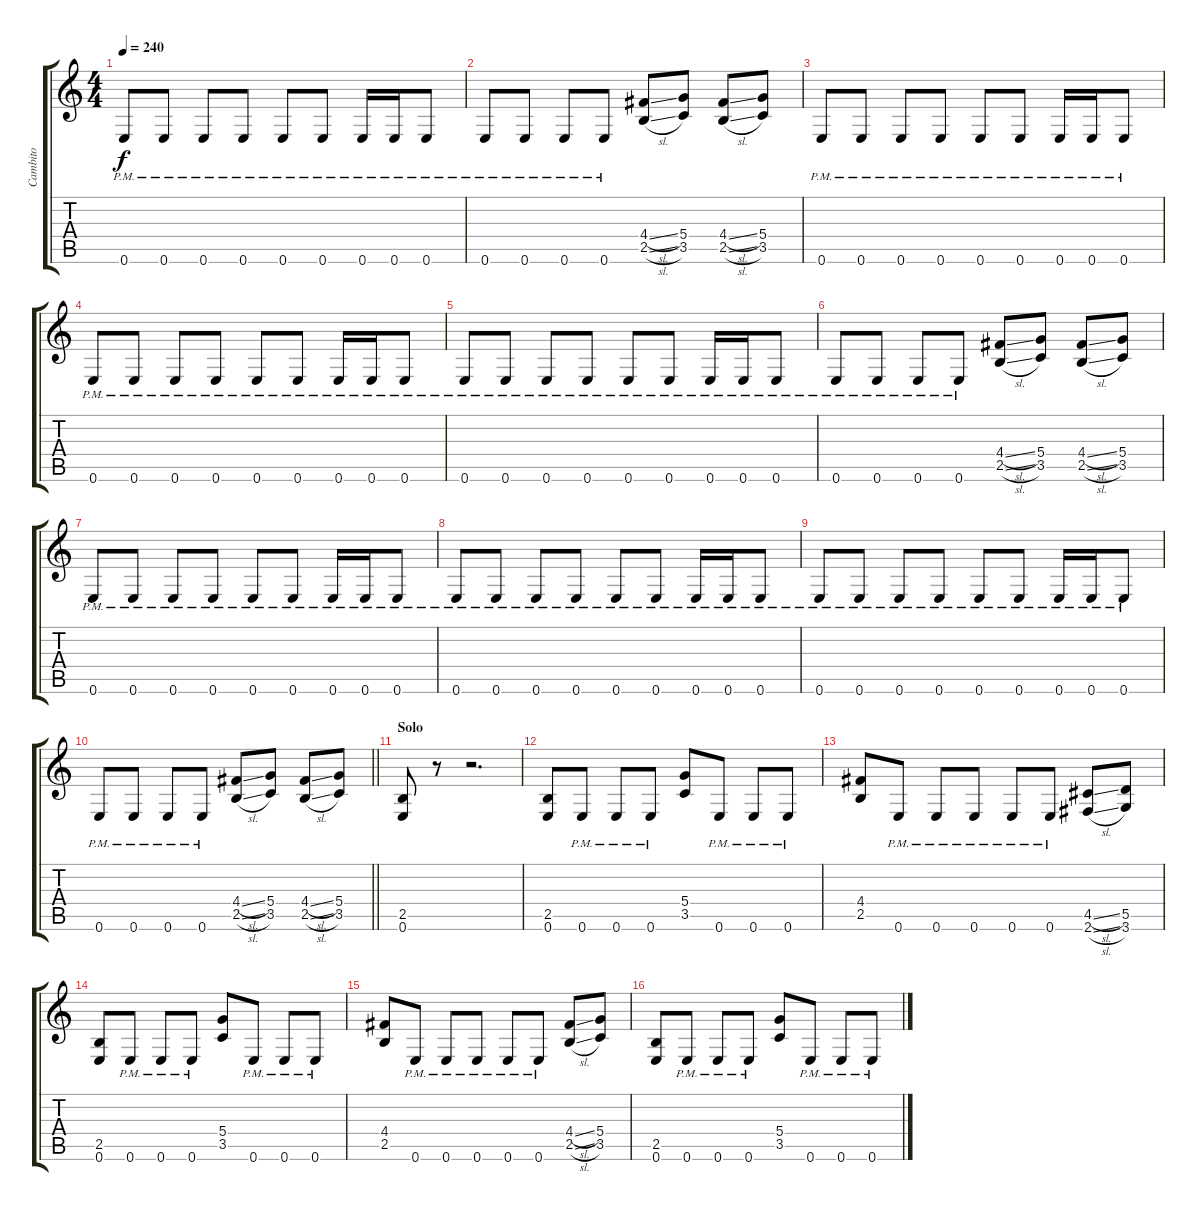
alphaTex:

\track ("Cambito" "Cambito") {instrument distortionguitar}
\staff {score tabs}
\tuning (E4 B3 G3 D3 A2 E2) {hide}
\ts (4 4)
\tempo 240
\clef g2
\ks c
0.6{pm}.8{dy f} 0.6{pm}.8 0.6{pm}.8 0.6{pm}.8 0.6{pm}.8 0.6{pm}.8 0.6{pm}.16 0.6{pm}.16 0.6{pm}.8 |
0.6{pm}.8 0.6{pm}.8 0.6{pm}.8 0.6{pm}.8 (4.4{sl} 2.5{sl}).8 (5.4 3.5).8 (4.4{sl} 2.5{sl}).8 (5.4 3.5).8 |
0.6{pm}.8 0.6{pm}.8 0.6{pm}.8 0.6{pm}.8 0.6{pm}.8 0.6{pm}.8 0.6{pm}.16 0.6{pm}.16 0.6{pm}.8 |
0.6{pm}.8 0.6{pm}.8 0.6{pm}.8 0.6{pm}.8 0.6{pm}.8 0.6{pm}.8 0.6{pm}.16 0.6{pm}.16 0.6{pm}.8 |
0.6{pm}.8 0.6{pm}.8 0.6{pm}.8 0.6{pm}.8 0.6{pm}.8 0.6{pm}.8 0.6{pm}.16 0.6{pm}.16 0.6{pm}.8 |
0.6{pm}.8 0.6{pm}.8 0.6{pm}.8 0.6{pm}.8 (4.4{sl} 2.5{sl}).8 (5.4 3.5).8 (4.4{sl} 2.5{sl}).8 (5.4 3.5).8 |
0.6{pm}.8 0.6{pm}.8 0.6{pm}.8 0.6{pm}.8 0.6{pm}.8 0.6{pm}.8 0.6{pm}.16 0.6{pm}.16 0.6{pm}.8 |
0.6{pm}.8 0.6{pm}.8 0.6{pm}.8 0.6{pm}.8 0.6{pm}.8 0.6{pm}.8 0.6{pm}.16 0.6{pm}.16 0.6{pm}.8 |
0.6{pm}.8 0.6{pm}.8 0.6{pm}.8 0.6{pm}.8 0.6{pm}.8 0.6{pm}.8 0.6{pm}.16 0.6{pm}.16 0.6{pm}.8 |
\barLineRight lightlight
0.6{pm}.8 0.6{pm}.8 0.6{pm}.8 0.6{pm}.8 (4.4{sl} 2.5{sl}).8 (5.4 3.5).8 (4.4{sl} 2.5{sl}).8 (5.4 3.5).8 |
\section ("" "Solo")
(2.5 0.6).8{balance 8} r.8 r.2{d} |
(2.5 0.6).8 0.6{pm}.8 0.6{pm}.8 0.6{pm}.8 (5.4 3.5).8 0.6{pm}.8 0.6{pm}.8 0.6{pm}.8 |
(4.4 2.5).8 0.6{pm}.8 0.6{pm}.8 0.6{pm}.8 0.6{pm}.8 0.6{pm}.8 (4.5{sl} 2.6{sl}).8 (5.5 3.6).8 |
(2.5 0.6).8 0.6{pm}.8 0.6{pm}.8 0.6{pm}.8 (5.4 3.5).8 0.6{pm}.8 0.6{pm}.8 0.6{pm}.8 |
(4.4 2.5).8 0.6{pm}.8 0.6{pm}.8 0.6{pm}.8 0.6{pm}.8 0.6{pm}.8 (4.4{sl} 2.5{sl}).8 (5.4 3.5).8 |
(2.5 0.6).8 0.6{pm}.8 0.6{pm}.8 0.6{pm}.8 (5.4 3.5).8 0.6{pm}.8 0.6{pm}.8 0.6{pm}.8
